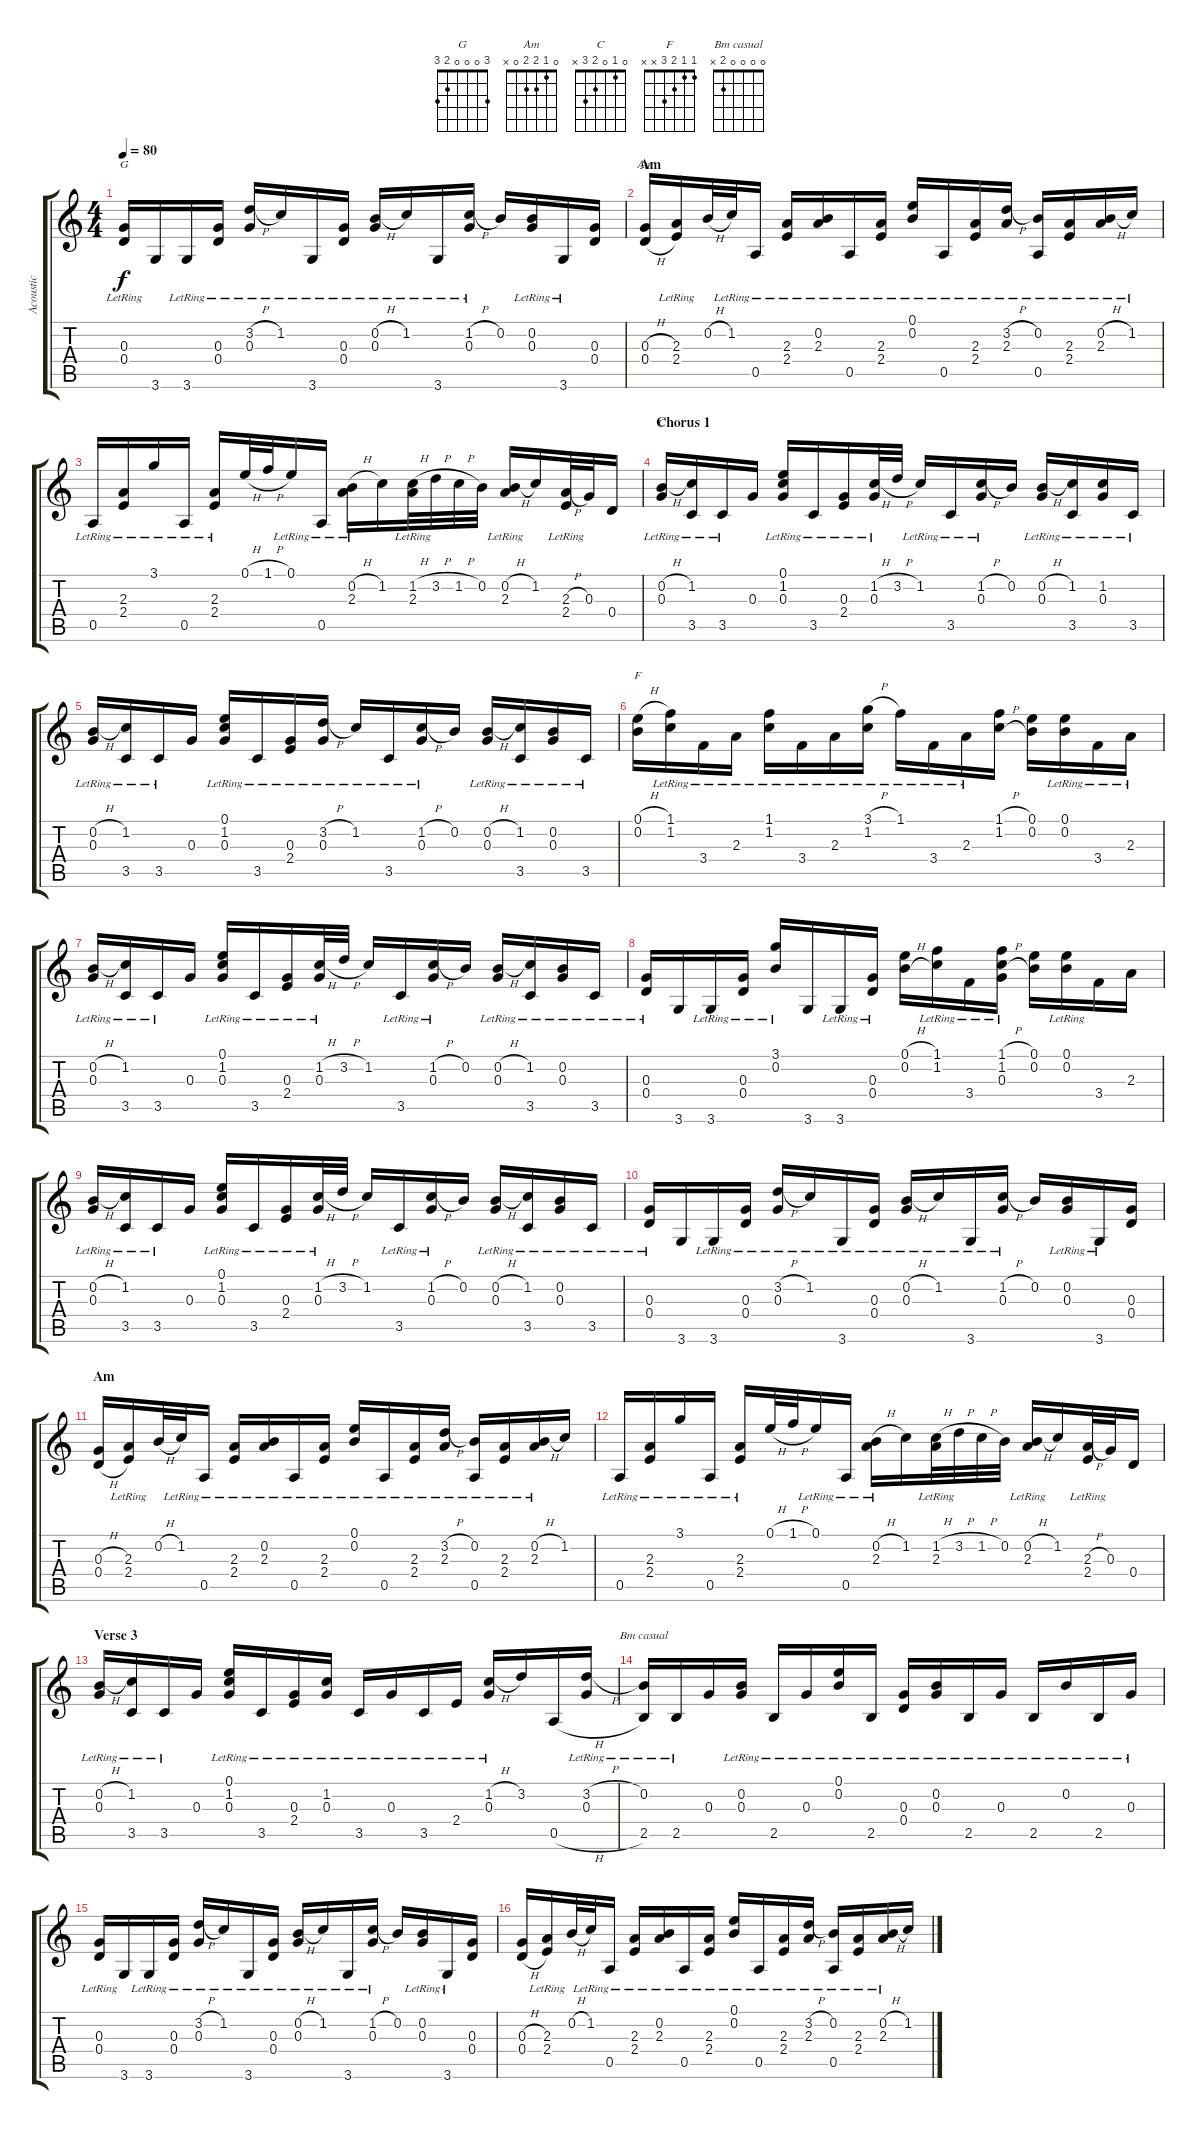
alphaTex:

\track ("Acoustic" "Acoustic") {instrument acousticguitarsteel}
\staff {score tabs}
\tuning (E4 B3 G3 D3 A2 E2) {hide}
\chord ("G" 3 0 0 0 2 3)
\chord ("Am" 0 1 2 2 0 x)
\chord ("C" 0 1 0 2 3 x)
\chord ("F" 1 1 2 3 x x)
\chord ("Bm casual" 0 0 0 0 2 x)
\ts (4 4)
\tempo 80
\clef g2
\ks c
(0.3{lr} 0.4{lr}).16{ch "G" dy f} 3.6.16 3.6{lr}.16 (0.3 0.4{lr}).16 (3.2{h} 0.3{lr}).16 1.2{lr}.16 3.6{lr}.16 (0.3 0.4{lr}).16 (0.2{h} 0.3{lr}).16 1.2{lr}.16 3.6{lr}.16 (1.2{h} 0.3{lr}).16 0.2.16 (0.2{lr} 0.3{lr}).16 3.6{lr}.16 (0.3 0.4).16 |
\section ("" "Am")
(0.3{h} 0.4{h}).16{ch "Am"} (2.3 2.4{lr}).16 0.2{h}.32 1.2{lr}.32 0.5{lr}.16 (2.3 2.4{lr}).16 (0.2{lr} 2.3{lr}).16 0.5{lr}.16 (2.3{lr} 2.4{lr}).16 (0.1{lr} 0.2{lr}).16 0.5{lr}.16 (2.3 2.4{lr}).16 (3.2{h} 2.3{lr}).16 (0.2{lr} 0.5{lr}).16 (2.3 2.4{lr}).16 (0.2{h} 2.3{lr}).16 1.2{lr}.16 |
0.5{lr}.16 (2.3{lr} 2.4{lr}).16 3.1{lr}.16 0.5{lr}.16 (2.3{lr} 2.4{lr}).16 0.1{h}.32 1.1{h}.32 0.1{lr}.16 0.5{lr}.16 (0.2{h} 2.3{lr}).16 1.2.16 (1.2{h} 2.3{lr}).32 3.2{h}.32 1.2{h}.32 0.2.32 (0.2{h} 2.3{lr}).16 1.2.16 (2.3{h} 2.4{lr}).32 0.3.32 0.4.16 |
\section ("" "Chorus 1")
(0.2{h} 0.3{lr}).16{ch "C"} (1.2{lr} 3.5).16 3.5{lr}.16 0.3.16 (0.1{lr} 1.2{lr} 0.3{lr}).16 3.5{lr}.16 (0.3 2.4{lr}).16 (1.2{h} 0.3{lr}).32 3.2{h}.32 1.2{lr}.16 3.5{lr}.16 (1.2{h} 0.3{lr}).16 0.2.16 (0.2{h} 0.3{lr}).16 (1.2 3.5{lr}).16 (1.2{lr} 0.3{lr}).16 3.5{lr}.16 |
(0.2{h} 0.3{lr}).16 (1.2{lr} 3.5).16 3.5{lr}.16 0.3.16 (0.1{lr} 1.2{lr} 0.3{lr}).16 3.5{lr}.16 (0.3 2.4{lr}).16 (3.2{h} 0.3{lr}).16 1.2{lr}.16 3.5{lr}.16 (1.2{h} 0.3{lr}).16 0.2.16 (0.2{h} 0.3{lr}).16 (1.2 3.5{lr}).16 (0.2{lr} 0.3{lr}).16 3.5{lr}.16 |
(0.1{h} 0.2).16{ch "F"} (1.1{lr} 1.2{lr}).16 3.4{lr}.16 2.3{lr}.16 (1.1{lr} 1.2{lr}).16 3.4{lr}.16 2.3{lr}.16 (3.1{h} 1.2{lr}).16 1.1{lr}.16 3.4{lr}.16 2.3{lr}.16 (1.1{h} 1.2{h}).16 (0.1 0.2).16 (0.1{lr} 0.2{lr}).16 3.4{lr}.16 2.3{lr}.16 |
(0.2{h} 0.3{lr}).16 (1.2{lr} 3.5).16 3.5{lr}.16 0.3.16 (0.1{lr} 1.2{lr} 0.3{lr}).16 3.5{lr}.16 (0.3 2.4{lr}).16 (1.2{h} 0.3{lr}).32 3.2{h}.32 1.2.16 3.5{lr}.16 (1.2{h} 0.3{lr}).16 0.2.16 (0.2{h} 0.3{lr}).16 (1.2 3.5{lr}).16 (0.2{lr} 0.3{lr}).16 3.5{lr}.16 |
(0.3{lr} 0.4{lr}).16 3.6.16 3.6{lr}.16 (0.3 0.4{lr}).16 (3.1{lr} 0.2{lr}).16 3.6.16 3.6{lr}.16 (0.3 0.4{lr}).16 (0.1{h} 0.2{h}).16 (1.1{lr} 1.2{lr}).16 3.4{lr}.16 (1.1{h} 1.2{h} 0.3{lr}).16 (0.1 0.2).16 (0.1{lr} 0.2{lr}).16 3.4.16 2.3.16 |
(0.2{h} 0.3{lr}).16 (1.2{lr} 3.5).16 3.5{lr}.16 0.3.16 (0.1{lr} 1.2{lr} 0.3{lr}).16 3.5{lr}.16 (0.3 2.4{lr}).16 (1.2{h} 0.3{lr}).32 3.2{h}.32 1.2.16 3.5{lr}.16 (1.2{h} 0.3{lr}).16 0.2.16 (0.2{h} 0.3{lr}).16 (1.2 3.5{lr}).16 (0.2{lr} 0.3{lr}).16 3.5{lr}.16 |
(0.3{lr} 0.4{lr}).16 3.6.16 3.6{lr}.16 (0.3 0.4{lr}).16 (3.2{h} 0.3{lr}).16 1.2{lr}.16 3.6{lr}.16 (0.3 0.4{lr}).16 (0.2{h} 0.3{lr}).16 1.2{lr}.16 3.6{lr}.16 (1.2{h} 0.3{lr}).16 0.2.16 (0.2{lr} 0.3{lr}).16 3.6{lr}.16 (0.3 0.4).16 |
\section ("" "Am")
(0.3{h} 0.4{h}).16 (2.3 2.4{lr}).16 0.2{h}.32 1.2{lr}.32 0.5{lr}.16 (2.3 2.4{lr}).16 (0.2{lr} 2.3{lr}).16 0.5{lr}.16 (2.3{lr} 2.4{lr}).16 (0.1{lr} 0.2{lr}).16 0.5{lr}.16 (2.3 2.4{lr}).16 (3.2{h} 2.3{lr}).16 (0.2{lr} 0.5{lr}).16 (2.3 2.4{lr}).16 (0.2{h} 2.3{lr}).16 1.2.16 |
0.5{lr}.16 (2.3{lr} 2.4{lr}).16 3.1{lr}.16 0.5{lr}.16 (2.3{lr} 2.4{lr}).16 0.1{h}.32 1.1{h}.32 0.1{lr}.16 0.5{lr}.16 (0.2{h} 2.3{lr}).16 1.2.16 (1.2{h} 2.3{lr}).32 3.2{h}.32 1.2{h}.32 0.2.32 (0.2{h} 2.3{lr}).16 1.2.16 (2.3{h} 2.4{lr}).32 0.3.32 0.4.16 |
\section ("" "Verse 3")
(0.2{h} 0.3{lr}).16 (1.2{lr} 3.5).16 3.5{lr}.16 0.3.16 (0.1{lr} 1.2{lr} 0.3{lr}).16 3.5{lr}.16 (0.3 2.4{lr}).16 (1.2{lr} 0.3{lr}).16 3.5{lr}.16 0.3{lr}.16 3.5{lr}.16 2.4{lr}.16 (1.2{h} 0.3{lr}).16 3.2.16 0.5{h}.16 (3.2{h} 0.3{lr}).16 |
(0.2{lr} 2.5).16{ch "Bm casual"} 2.5{lr}.16 0.3.16 (0.2{lr} 0.3{lr}).16 2.5{lr}.16 0.3{lr}.16 (0.1{lr} 0.2{lr}).16 2.5{lr}.16 (0.3 0.4{lr}).16 (0.2{lr} 0.3{lr}).16 2.5{lr}.16 0.3{lr}.16 2.5{lr}.16 0.2{lr}.16 2.5{lr}.16 0.3{lr}.16 |
(0.3{lr} 0.4{lr}).16 3.6.16 3.6{lr}.16 (0.3 0.4{lr}).16 (3.2{h} 0.3{lr}).16 1.2{lr}.16 3.6{lr}.16 (0.3 0.4{lr}).16 (0.2{h} 0.3{lr}).16 1.2{lr}.16 3.6{lr}.16 (1.2{h} 0.3{lr}).16 0.2.16 (0.2{lr} 0.3{lr}).16 3.6{lr}.16 (0.3 0.4).16 |
(0.3{h} 0.4{h}).16 (2.3 2.4{lr}).16 0.2{h}.32 1.2{lr}.32 0.5{lr}.16 (2.3 2.4{lr}).16 (0.2{lr} 2.3{lr}).16 0.5{lr}.16 (2.3{lr} 2.4{lr}).16 (0.1{lr} 0.2{lr}).16 0.5{lr}.16 (2.3 2.4{lr}).16 (3.2{h} 2.3{lr}).16 (0.2{lr} 0.5{lr}).16 (2.3 2.4{lr}).16 (0.2{h} 2.3{lr}).16 1.2.16
